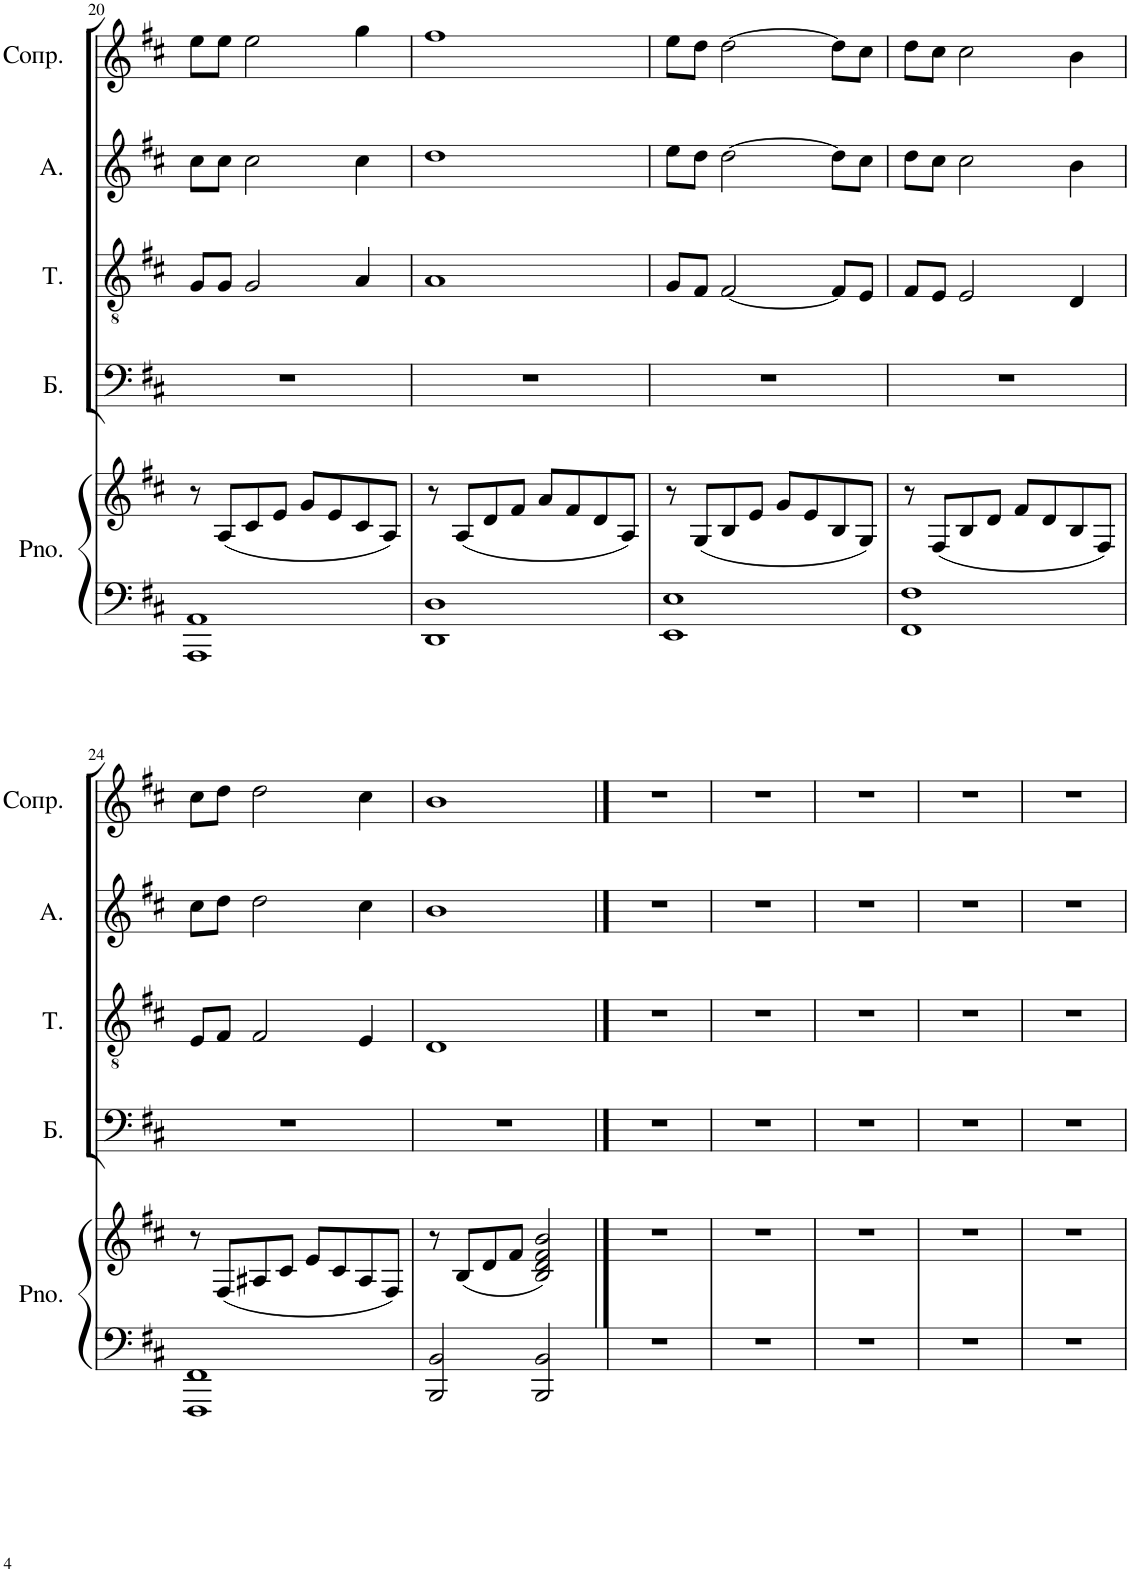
**kern	**kern	**kern	**kern	**kern	**kern
*part5	*part5	*part4	*part3	*part2	*part1
*staff6	*staff5	*staff4	*staff3	*staff2	*staff1
*I"Piano	*	*I"Бас	*I"Тенор	*I"Альт	*I"Сопрано
*I'Pno.	*	*	*	*	*
!!LO:PB:g=z
*clefF4	*clefG2	*clefF4	*clefGv2	*clefG2	*clefG2
*k[f#c#]	*k[f#c#]	*k[f#c#]	*k[f#c#]	*k[f#c#]	*k[f#c#]
*M4/4	*M4/4	*M4/4	*M4/4	*M4/4	*M4/4
=20	=20	=20	=20	=20	=20
1AAA 1AA	8r	1r	8G/L	8cc#\L	8ee\L
.	(8A/L	.	8G/J	8cc#\J	8ee\J
.	8c#/	.	2G/	2cc#\	2ee\
.	8e/J	.	.	.	.
.	8g/L	.	.	.	.
.	8e/	.	.	.	.
.	8c#/	.	4A/	4cc#\	4gg\
.	8A/J)	.	.	.	.
=21	=21	=21	=21	=21	=21
1DD 1D	8r	1r	1A	1dd	1ff#
.	(8A/L	.	.	.	.
.	8d/	.	.	.	.
.	8f#/J	.	.	.	.
.	8a/L	.	.	.	.
.	8f#/	.	.	.	.
.	8d/	.	.	.	.
.	8A/J)	.	.	.	.
=22	=22	=22	=22	=22	=22
1EE 1E	8r	1r	8G/L	8ee\L	8ee\L
.	(8G/L	.	8F#/J	8dd\J	8dd\J
.	8B/	.	[2F#/	[2dd\	[2dd\
.	8e/J	.	.	.	.
.	8g/L	.	.	.	.
.	8e/	.	.	.	.
.	8B/	.	8F#/L]	8dd\L]	8dd\L]
.	8G/J)	.	8E/J	8cc#\J	8cc#\J
=23	=23	=23	=23	=23	=23
1FF# 1F#	8r	1r	8F#/L	8dd\L	8dd\L
.	(8F#/L	.	8E/J	8cc#\J	8cc#\J
.	8B/	.	2E/	2cc#\	2cc#\
.	8d/J	.	.	.	.
.	8f#/L	.	.	.	.
.	8d/	.	.	.	.
.	8B/	.	4D/	4b\	4b\
.	8F#/J)	.	.	.	.
!!LO:LB:g=z
=24	=24	=24	=24	=24	=24
1FFF# 1FF#	8r	1r	8E/L	8cc#\L	8cc#\L
.	(8F#/L	.	8F#/J	8dd\J	8dd\J
.	8A#X/	.	2F#/	2dd\	2dd\
.	8c#/J	.	.	.	.
.	8e/L	.	.	.	.
.	8c#/	.	.	.	.
.	8A#/	.	4E/	4cc#\	4cc#\
.	8F#/J)	.	.	.	.
=25	=25	=25	=25	=25	=25
2BBB/ 2BB/	8r	1r	1D	1b	1b
.	(8B/L	.	.	.	.
.	8d/	.	.	.	.
.	8f#/J	.	.	.	.
2BBB/ 2BB/	2B/ 2d/ 2f#/ 2b/)	.	.	.	.
==26	==26	==26	==26	==26	==26
1r	1r	1r	1r	1r	1r
=27	=27	=27	=27	=27	=27
1r	1r	1r	1r	1r	1r
=28	=28	=28	=28	=28	=28
1r	1r	1r	1r	1r	1r
=29	=29	=29	=29	=29	=29
1r	1r	1r	1r	1r	1r
=30	=30	=30	=30	=30	=30
1r	1r	1r	1r	1r	1r
=	=	=	=	=	=
*-	*-	*-	*-	*-	*-
